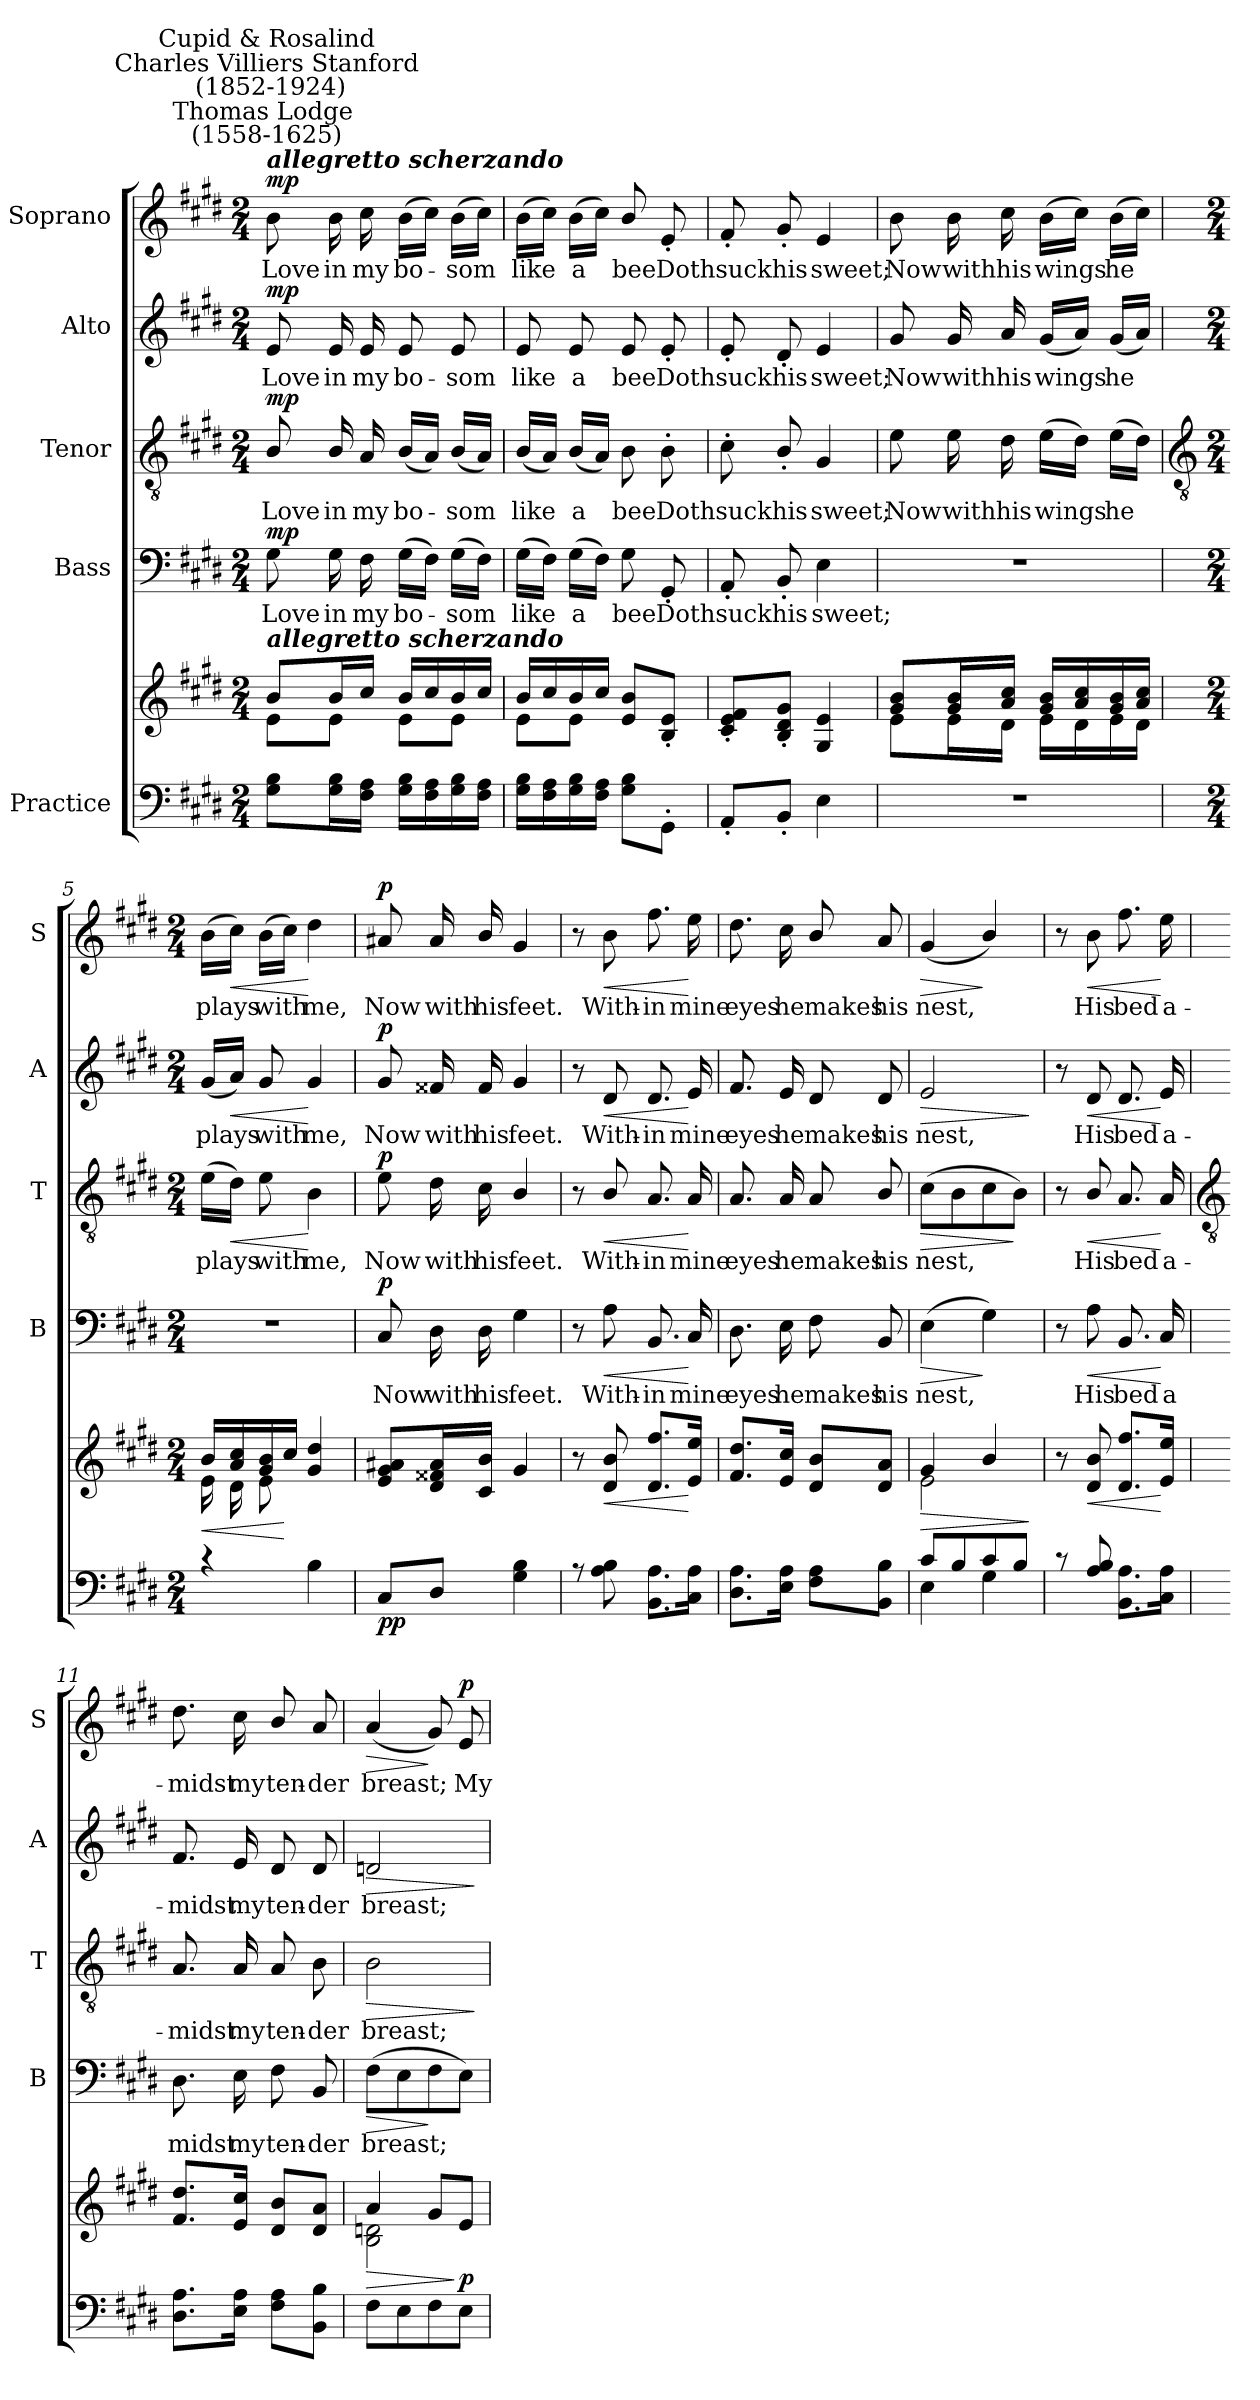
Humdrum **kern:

**kern	**kern	**dynam	**kern	**text	**dynam	**kern	**text	**dynam	**kern	**text	**dynam	**kern	**text	**dynam
*part5	*part5	*part5	*part4	*part4	*part4	*part3	*part3	*part3	*part2	*part2	*part2	*part1	*part1	*part1
*staff6	*staff5	*staff5/6	*staff4	*staff4	*staff4	*staff3	*staff3	*staff3	*staff2	*staff2	*staff2	*staff1	*staff1	*staff1
*I"Practice	*	*	*I"Bass	*	*	*I"Tenor	*	*	*I"Alto	*	*	*I"Soprano	*	*
*	*	*	*I'B	*	*	*I'T	*	*	*I'A	*	*	*I'S	*	*
*clefF4	*clefG2	*	*clefF4	*	*	*clefGv2	*	*	*clefG2	*	*	*clefG2	*	*
*k[f#c#g#d#]	*k[f#c#g#d#]	*	*k[f#c#g#d#]	*	*	*k[f#c#g#d#]	*	*	*k[f#c#g#d#]	*	*	*k[f#c#g#d#]	*	*
*E:	*E:	*	*E:	*	*	*E:	*	*	*E:	*	*	*E:	*	*
*M2/4	*M2/4	*	*M2/4	*	*	*M2/4	*	*	*M2/4	*	*	*M2/4	*	*
*MM76	*MM76	*	*MM76	*	*	*MM76	*	*	*MM76	*	*	*MM76	*	*
=1	=1	=1	=1	=1	=1	=1	=1	=1	=1	=1	=1	=1	=1	=1
*	*^	*	*	*	*	*	*	*	*	*	*	*	*	*
!	!	!	!	!	!	!	!	!	!	!	!	!	!LO:TX:a:Bi:t=allegretto scherzando	!	!
!	!	!	!	!	!	!	!	!	!	!	!	!	!LO:TX:a:cj:t=Thomas Lodge \n(1558-1625)	!	!
!	!	!	!	!	!	!	!	!	!	!	!	!	!LO:TX:a:cj:t=Charles Villiers Stanford\n (1852-1924)	!	!
!	!	!	!	!	!	!	!	!	!	!	!	!	!LO:TX:a:cj:t=Cupid & Rosalind	!	!
!	!LO:TX:a:Bi:t=allegretto scherzando	!	!	!	!	!	!	!	!	!	!	!	!	!	!
!	!	!	!LO:DY:b=2	!	!LO:LY:b	!	!	!LO:LY:b	!	!	!LO:LY:b	!	!	!LO:LY:b	!
!	!	!	!LO:DY:n=1:b	!	!	!	!	!	!	!	!	!	!	!	!
!	!	!	!LO:DY:n=2:b	!	!	!LO:DY:b	!	!	!LO:DY:b	!	!	!LO:DY:b	!	!	!LO:DY:b
8G#\ 8B\L	8b/L	8e\L	mp mp mp	8G#\	Love	mp	8B/	Love	mp	8e/	Love	mp	8b\	Love	mp
!	!	!	!	!	!LO:LY:b	!	!	!LO:LY:b	!	!	!LO:LY:b	!	!	!LO:LY:b	!
16G#\ 16B\L	16b/L	8e\J	.	16G#\	in	.	16B/	in	.	16e/	in	.	16b\	in	.
!	!	!	!	!	!LO:LY:b	!	!	!LO:LY:b	!	!	!LO:LY:b	!	!	!LO:LY:b	!
16F#\ 16A\JJ	16cc#/JJ	.	.	16F#\	my	.	16A/	my	.	16e/	my	.	16cc#\	my	.
!	!	!	!	!	!LO:LY:b	!	!	!LO:LY:b	!	!	!LO:LY:b	!	!	!LO:LY:b	!
16G#\ 16B\LL	16b/LL	8e\L	.	(>16G#\LL	bo-	.	(<16B/LL	bo-	.	8e/	bo-	.	(>16b\LL	bo-	.
16F#\ 16A\	16cc#/	.	.	16F#\JJ)	.	.	16A/JJ)	.	.	.	.	.	16cc#\JJ)	.	.
!	!	!	!	!	!LO:LY:b	!	!	!LO:LY:b	!	!	!LO:LY:b	!	!	!LO:LY:b	!
16G#\ 16B\	16b/	8e\J	.	(>16G#\LL	som	.	(<16B/LL	som	.	8e/	-som	.	(>16b\LL	som	.
16F#\ 16A\JJ	16cc#/JJ	.	.	16F#\JJ)	.	.	16A/JJ)	.	.	.	.	.	16cc#\JJ)	.	.
=2	=2	=2	=2	=2	=2	=2	=2	=2	=2	=2	=2	=2	=2	=2	=2
!	!	!	!	!	!LO:LY:b	!	!	!LO:LY:b	!	!	!LO:LY:b	!	!	!LO:LY:b	!
16G#\ 16B\LL	16b/LL	8e\L	.	(>16G#\LL	like	.	(<16B/LL	like	.	8e/	like	.	(>16b\LL	like	.
16F#\ 16A\	16cc#/	.	.	16F#\JJ)	.	.	16A/JJ)	.	.	.	.	.	16cc#\JJ)	.	.
!	!	!	!	!	!LO:LY:b	!	!	!LO:LY:b	!	!	!LO:LY:b	!	!	!LO:LY:b	!
16G#\ 16B\	16b/	8e\J	.	(>16G#\LL	a	.	(<16B/LL	a	.	8e/	a	.	(>16b\LL	a	.
16F#\ 16A\JJ	16cc#/JJ	.	.	16F#\JJ)	.	.	16A/JJ)	.	.	.	.	.	16cc#\JJ)	.	.
!	!	!	!	!	!LO:LY:b	!	!	!LO:LY:b	!	!	!LO:LY:b	!	!	!LO:LY:b	!
8G#\ 8B\L	8e/ 8b/L	4ryy	.	8G#\	bee	.	8B\	bee	.	8e/	bee	.	8b/	bee	.
!	!	!	!	!	!LO:LY:b	!	!	!LO:LY:b	!	!	!LO:LY:b	!	!	!LO:LY:b	!
8GG#'\J	8B/' 8e/'J	.	.	8GG#'/	Doth	.	8B'\	Doth	.	8e'/	Doth	.	8e'/	Doth	.
=3	=3	=3	=3	=3	=3	=3	=3	=3	=3	=3	=3	=3	=3	=3	=3
!	!	!	!	!	!LO:LY:b	!	!	!LO:LY:b	!	!	!LO:LY:b	!	!	!LO:LY:b	!
8AA'/L	8c#/' 8e/' 8f#/'L	4ryy	.	8AA'/	suck	.	8c#'\	suck	.	8e'/	suck	.	8f#'/	suck	.
!	!	!	!	!	!LO:LY:b	!	!	!LO:LY:b	!	!	!LO:LY:b	!	!	!LO:LY:b	!
8BB'/J	8B/' 8d#/' 8g#/'J	.	.	8BB'/	his	.	8B'/	his	.	8d#'/	his	.	8g#'/	his	.
!	!	!	!	!	!LO:LY:b	!	!	!LO:LY:b	!	!	!LO:LY:b	!	!	!LO:LY:b	!
4E\	4G#/ 4e/	4ryy	.	4E\	sweet;	.	4G#/	sweet;	.	4e/	sweet;	.	4e/	sweet;	.
=4	=4	=4	=4	=4	=4	=4	=4	=4	=4	=4	=4	=4	=4	=4	=4
!LO:N:vis=1	!	!	!	!LO:N:vis=1	!	!	!	!LO:LY:b	!	!	!LO:LY:b	!	!	!LO:LY:b	!
2r	8g#/ 8b/L	8e\L	.	2r	.	.	8e\	Now	.	8g#/	Now	.	8b\	Now	.
!	!	!	!	!	!	!	!	!LO:LY:b	!	!	!LO:LY:b	!	!	!LO:LY:b	!
.	16g#/ 16b/L	16e\L	.	.	.	.	16e\	with	.	16g#/	with	.	16b\	with	.
!	!	!	!	!	!	!	!	!LO:LY:b	!	!	!LO:LY:b	!	!	!LO:LY:b	!
.	16a/ 16cc#/JJ	16d#\JJ	.	.	.	.	16d#\	his	.	16a/	his	.	16cc#\	his	.
!	!	!	!	!	!	!	!	!LO:LY:b	!	!	!LO:LY:b	!	!	!LO:LY:b	!
.	16g#/ 16b/LL	16e\LL	.	.	.	.	(>16e\LL	wings	.	(<16g#/LL	wings	.	(>16b\LL	wings	.
.	16a/ 16cc#/	16d#\	.	.	.	.	16d#\JJ)	.	.	16a/JJ)	.	.	16cc#\JJ)	.	.
!	!	!	!	!	!	!	!	!LO:LY:b	!	!	!LO:LY:b	!	!	!LO:LY:b	!
.	16g#/ 16b/	16e\	.	.	.	.	(>16e\LL	he	.	(<16g#/LL	he	.	(>16b\LL	he	.
.	16a/ 16cc#/JJ	16d#\JJ	.	.	.	.	16d#\JJ)	.	.	16a/JJ)	.	.	16cc#\JJ)	.	.
!!LO:LB:g=z
=5	=5	=5	=5	=5	=5	=5	=5	=5	=5	=5	=5	=5	=5	=5	=5
*	*	*	*	*	*	*	*clefGv2	*	*	*	*	*	*	*	*
*M2/4	*M2/4	*	*	*M2/4	*	*	*M2/4	*	*	*M2/4	*	*	*M2/4	*	*
*^	*	*	*	*	*	*	*	*	*	*	*	*	*	*	*
!	!	!	!	!LO:HP:b	!LO:N:vis=1	!	!	!	!LO:LY:b	!	!	!LO:LY:b	!	!	!LO:LY:b	!
4r	2ryy	16b/LL	16e\LL	<	2r	.	.	(>16e\LL	plays	.	(<16g#/LL	plays	.	(>16b\LL	plays	.
!	!	!	!	!	!	!	!	!	!	!LO:HP:b	!	!	!LO:HP:b	!	!	!LO:HP:b
.	.	16a/ 16cc#/	16d#\	.	.	.	.	16d#\JJ)	.	<	16a/JJ)	.	<	16cc#\JJ)	.	<
!	!	!	!	!	!	!	!	!	!LO:LY:b	!	!	!LO:LY:b	!	!	!LO:LY:b	!
.	.	16g#/ 16b/	8e\J	.	.	.	.	8e\	with	.	8g#/	with	.	(>16b\LL	with	.
.	.	16cc#/JJ	.	[	.	.	.	.	.	.	.	.	.	16cc#\JJ)	.	.
!	!	!	!	!	!	!	!	!	!LO:LY:b	!	!	!LO:LY:b	!	!	!LO:LY:b	!
4B\	.	4g#/ 4dd#/	4ryy	.	.	.	.	4B\	me,	[	4g#/	me,	[	4dd#\	me,	[
=6	=6	=6	=6	=6	=6	=6	=6	=6	=6	=6	=6	=6	=6	=6	=6	=6
!	!	!	!	!LO:DY:b=2	!	!LO:LY:b	!	!	!LO:LY:b	!	!	!LO:LY:b	!	!	!LO:LY:b	!
!	!	!	!	!LO:DY:n=1:b	!	!	!LO:DY:b	!	!	!LO:DY:b	!	!	!LO:DY:b	!	!	!LO:DY:b
8C#/L	2ryy	8e/ 8g#/ 8a#X/L	4ryy	p p	8C#/	Now	p	8e\	Now	p	8g#/	Now	p	8a#X/	Now	p
!	!	!	!	!	!	!LO:LY:b	!	!	!LO:LY:b	!	!	!LO:LY:b	!	!	!LO:LY:b	!
8D#/J	.	16d#/ 16f##X/ 16a#/L	.	.	16D#\	with	.	16d#\	with	.	16f##X/	with	.	16a#/	with	.
!	!	!	!	!	!	!LO:LY:b	!	!	!LO:LY:b	!	!	!LO:LY:b	!	!	!LO:LY:b	!
.	.	16c#/ 16b/JJ	.	.	16D#\	his	.	16c#\	his	.	16f##/	his	.	16b/	his	.
!	!	!	!	!	!	!LO:LY:b	!	!	!LO:LY:b	!	!	!LO:LY:b	!	!	!LO:LY:b	!
4G#\ 4B\	.	4g#/	4ryy	.	4G#\	feet.	.	4B/	feet.	.	4g#/	feet.	.	4g#/	feet.	.
=7	=7	=7	=7	=7	=7	=7	=7	=7	=7	=7	=7	=7	=7	=7	=7	=7
8r	2ryy	8r	4ryy	.	8r	.	.	8r	.	.	8r	.	.	8r	.	.
!	!	!	!	!LO:HP:b	!	!LO:LY:b	!LO:HP:b	!	!LO:LY:b	!LO:HP:b	!	!LO:LY:b	!LO:HP:b	!	!LO:LY:b	!LO:HP:b
8A\ 8B\	.	8d#/ 8b/	.	<	8A\	With-	<	8B/	With-	<	8d#/	With-	<	8b\	With-	<
!	!	!	!	!	!	!LO:LY:b	!	!	!LO:LY:b	!	!	!LO:LY:b	!	!	!LO:LY:b	!
8.BB\ 8.A\L	.	8.d#/ 8.ff#/L	4ryy	.	8.BB/	-in	.	8.A/	-in	.	8.d#/	-in	.	8.ff#\	-in	.
!	!	!	!	!	!	!LO:LY:b	!	!	!LO:LY:b	!	!	!LO:LY:b	!	!	!LO:LY:b	!
16C#\ 16A\J	.	16e/ 16ee/J	.	[	16C#/	mine	[	16A/	mine	[	16e/	mine	[	16ee\	mine	[
=8	=8	=8	=8	=8	=8	=8	=8	=8	=8	=8	=8	=8	=8	=8	=8	=8
!	!	!	!	!	!	!LO:LY:b	!	!	!LO:LY:b	!	!	!LO:LY:b	!	!	!LO:LY:b	!
8.D#\ 8.A\L	2ryy	8.f#/ 8.dd#/L	4ryy	.	8.D#\	eyes	.	8.A/	eyes	.	8.f#/	eyes	.	8.dd#\	eyes	.
!	!	!	!	!	!	!LO:LY:b	!	!	!LO:LY:b	!	!	!LO:LY:b	!	!	!LO:LY:b	!
16E\ 16A\J	.	16e/ 16cc#/J	.	.	16E\	he	.	16A/	he	.	16e/	he	.	16cc#\	he	.
!	!	!	!	!	!	!LO:LY:b	!	!	!LO:LY:b	!	!	!LO:LY:b	!	!	!LO:LY:b	!
8F#\ 8A\L	.	8d#/ 8b/L	4ryy	.	8F#\	makes	.	8A/	makes	.	8d#/	makes	.	8b/	makes	.
!	!	!	!	!	!	!LO:LY:b	!	!	!LO:LY:b	!	!	!LO:LY:b	!	!	!LO:LY:b	!
8BB\ 8B\J	.	8d#/ 8a/J	.	.	8BB/	his	.	8B/	his	.	8d#/	his	.	8a/	his	.
=9	=9	=9	=9	=9	=9	=9	=9	=9	=9	=9	=9	=9	=9	=9	=9	=9
!	!	!	!	!LO:HP:b	!	!LO:LY:b	!LO:HP:b	!	!LO:LY:b	!LO:HP:b	!	!LO:LY:b	!LO:HP:b	!	!LO:LY:b	!LO:HP:b
8c#/L	4E\	4g#/	2e\	>	(>4E\	nest,	>	(>8c#\L	nest,	>	2e/	nest,	>	(<4g#/	nest,	>
8B/	.	.	.	.	.	.	.	8B\	.	.	.	.	.	.	.	.
8c#/	4G#\	4b/	.	.	4G#\)	.	]	8c#\	.	.	.	.	.	4b/)	.	]
8B/J	.	.	.	.	.	.	.	8B\J)	.	]	.	.	.	.	.	.
*v	*v	*	*	*	*	*	*	*	*	*	*	*	*	*	*	*
*	*v	*v	*	*	*	*	*	*	*	*	*	*	*	*	*
.	.	]	.	.	.	.	.	.	.	.	]	.	.	.
=10	=10	=10	=10	=10	=10	=10	=10	=10	=10	=10	=10	=10	=10	=10
*^	*	*	*	*	*	*	*	*	*	*	*	*	*	*
!	!LO:N:vis=1	!	!	!	!	!	!	!	!	!	!	!	!	!	!
*	*	*^	*	*	*	*	*	*	*	*	*	*	*	*	*
8r	2ryy	8r	4ryy	.	8r	.	.	8r	.	.	8r	.	.	8r	.	.
!	!	!	!	!LO:HP:b	!	!LO:LY:b	!LO:HP:b	!	!LO:LY:b	!LO:HP:b	!	!LO:LY:b	!LO:HP:b	!	!LO:LY:b	!LO:HP:b
8A 8B	.	8d#/ 8b/	.	<	8A\	His	<	8B/	His	<	8d#/	His	<	8b\	His	<
!	!	!	!	!	!	!LO:LY:b	!	!	!LO:LY:b	!	!	!LO:LY:b	!	!	!LO:LY:b	!
8.BB\ 8.A\L	.	8.d#/ 8.ff#/L	4ryy	.	8.BB/	bed	.	8.A/	bed	.	8.d#/	bed	.	8.ff#\	bed	.
!	!	!	!	!	!	!LO:LY:b	!	!	!LO:LY:b	!	!	!LO:LY:b	!	!	!LO:LY:b	!
16C#\ 16A\J	.	16e/ 16ee/J	.	[	16C#/	a	[	16A/	a-	[	16e/	a-	[	16ee\	a-	[
*v	*v	*	*	*	*	*	*	*	*	*	*	*	*	*	*	*
!!LO:LB:g=z
=11	=11	=11	=11	=11	=11	=11	=11	=11	=11	=11	=11	=11	=11	=11	=11
*	*	*	*	*	*	*	*clefGv2	*	*	*	*	*	*	*	*
!	!	!	!	!	!LO:LY:b	!	!	!LO:LY:b	!	!	!LO:LY:b	!	!	!LO:LY:b	!
8.D#\ 8.A\L	8.f#/ 8.dd#/L	4ryy	.	8.D#\	midst	.	8.A/	-midst	.	8.f#/	-midst	.	8.dd#\	-midst	.
!	!	!	!	!	!LO:LY:b	!	!	!LO:LY:b	!	!	!LO:LY:b	!	!	!LO:LY:b	!
16E\ 16A\J	16e/ 16cc#/J	.	.	16E\	my	.	16A/	my	.	16e/	my	.	16cc#\	my	.
!	!	!	!	!	!LO:LY:b	!	!	!LO:LY:b	!	!	!LO:LY:b	!	!	!LO:LY:b	!
8F#\ 8A\L	8d#/ 8b/L	4ryy	.	8F#\	ten-	.	8A/	ten-	.	8d#/	ten-	.	8b/	ten-	.
!	!	!	!	!	!LO:LY:b	!	!	!LO:LY:b	!	!	!LO:LY:b	!	!	!LO:LY:b	!
8BB\ 8B\J	8d#/ 8a/J	.	.	8BB/	-der	.	8B\	-der	.	8d#/	-der	.	8a/	-der	.
=12	=12	=12	=12	=12	=12	=12	=12	=12	=12	=12	=12	=12	=12	=12	=12
!	!	!	!LO:HP:b	!	!LO:LY:b	!LO:HP:b	!	!LO:LY:b	!LO:HP:b	!	!LO:LY:b	!LO:HP:b	!	!LO:LY:b	!LO:HP:b
8F#\L	4a/	2B\ 2dn\	>	(>8F#\L	breast;	>	2B\	breast;	>	2dn/	breast;	>	(<4a/	breast;	>
8E\	.	.	.	8E\	.	.	.	.	.	.	.	.	.	.	.
8F#\	8g#/L	.	.	8F#\	.	]	.	.	.	.	.	.	8g#/)	.	]
!	!	!	!LO:DY:n=1:b	!	!	!	!	!	!	!	!	!	!	!LO:LY:b	!LO:DY:b
8E\J	8e/J	.	] p	8E\J)	.	.	.	.	.	.	.	.	8e/	My	p
*	*v	*v	*	*	*	*	*	*	*	*	*	*	*	*	*
.	.	.	.	.	.	.	.	]	.	.	]	.	.	.
=	=	=	=	=	=	=	=	=	=	=	=	=	=	=
*-	*-	*-	*-	*-	*-	*-	*-	*-	*-	*-	*-	*-	*-	*-
